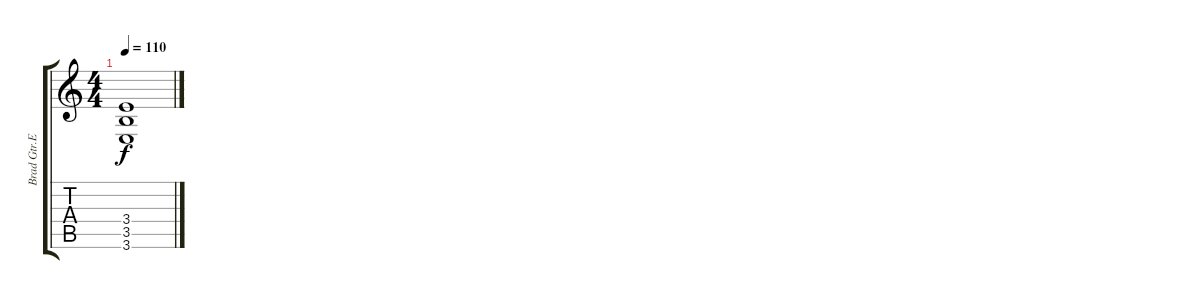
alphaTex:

\track ("Brad Gtr.Effect" "Brad Gtr.E") {instrument distortionguitar}
\staff {score tabs}
\tuning (Eb4 Bb3 Gb3 Db3 Ab2 Db2) {hide}
\ts (4 4)
\tempo 110
\clef g2
\ks c
(3.4 3.5 3.6).1{dy f}
